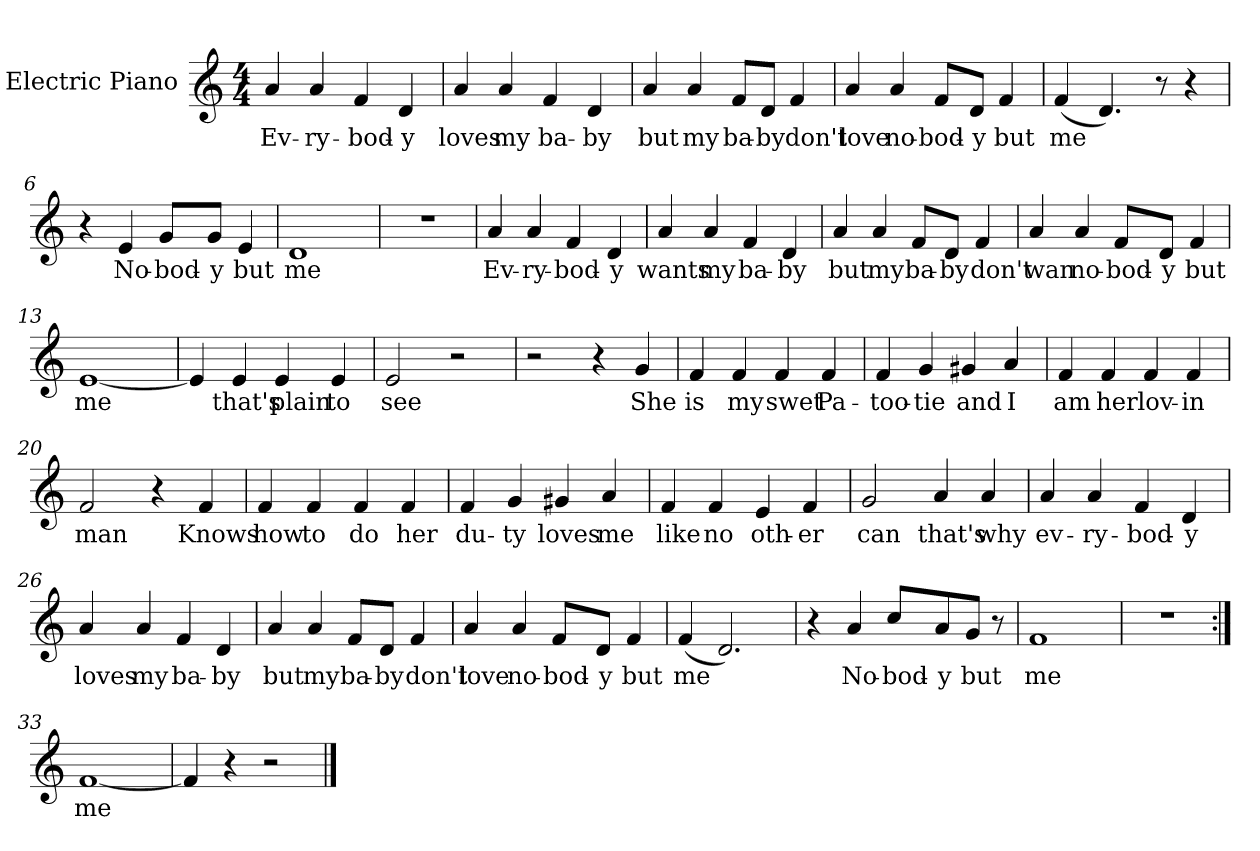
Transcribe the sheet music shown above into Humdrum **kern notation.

**kern	**text
*part1	*part1
*staff1	*staff1
*I"Electric Piano	*
*I'E.Pno	*
*clefG2	*
*k[]	*
*C:	*
*M4/4	*
=1	=1
4a/	Ev-
4a/	-ry-
4f/	bod-
4d/	-y
=2	=2
4a/	loves
4a/	my
4f/	ba-
4d/	-by
=3	=3
4a/	but
4a/	my
8f/L	ba-
8d/J	-by
4f/	don't
=4	=4
4a/	love
4a/	no-
8f/L	-bod-
8d/J	-y
4f/	but
!!LO:LB:g=z
=5	=5
(4f/	me
4.d/)	.
8r	.
4r	.
=6	=6
4r	.
4e/	No-
8g/L	-bod-
8g/J	-y
4e/	but
=7	=7
1d	me
=8	=8
1r	.
=9	=9
4a/	-Ev-
4a/	-ry-
4f/	-bod-
4d/	-y
=10	=10
4a/	wants
4a/	my
4f/	ba-
4d/	-by
!!LO:LB:g=z
=11	=11
4a/	but
4a/	my
8f/L	ba-
8d/J	by
4f/	don't
=12	=12
4a/	wan
4a/	no-
8f/L	-bod-
8d/J	y
4f/	but
=13	=13
[1e	me
=14	=14
4e/]	.
4e/	that's
4e/	plain
4e/	to
=15	=15
2e/	see
2r	.
=16	=16
2r	.
4r	.
4g/	She
!!LO:LB:g=z
=17	=17
4f/	is
4f/	my
4f/	swet
4f/	Pa-
=18	=18
4f/	-too-
4g/	-tie
4g#X/	and
4a/	I
=19	=19
4f/	am
4f/	her
4f/	lov-
4f/	-in
=20	=20
2f/	man
4r	.
4f/	Knows
=21	=21
4f/	how
4f/	to
4f/	do
4f/	her
!!LO:LB:g=z
=22	=22
4f/	du-
4g/	-ty
4g#X/	loves
4a/	me
=23	=23
4f/	like
4f/	no
4e/	oth-
4f/	-er
=24	=24
2g/	can
4a/	that's
4a/	why
=25	=25
4a/	ev-
4a/	-ry-
4f/	bod-
4d/	-y
=26	=26
4a/	loves
4a/	my
4f/	ba-
4d/	-by
!!LO:LB:g=z
=27	=27
4a/	but
4a/	my
8f/L	ba-
8d/J	-by
4f/	don't
=28	=28
4a/	love
4a/	-no-
8f/L	bod-
8d/J	-y
4f/	but
=29	=29
(4f/	me
2.d/)	.
=30	=30
4r	.
4a/	No-
8cc/L	-bod-
8a/	-y
8g/J	but
8r	.
=31	=31
1f	me
=32	=32
1r	.
=33:|!	=33:|!
[1f	me
=34	=34
4f/]	.
4r	.
2r	.
==	==
*-	*-
